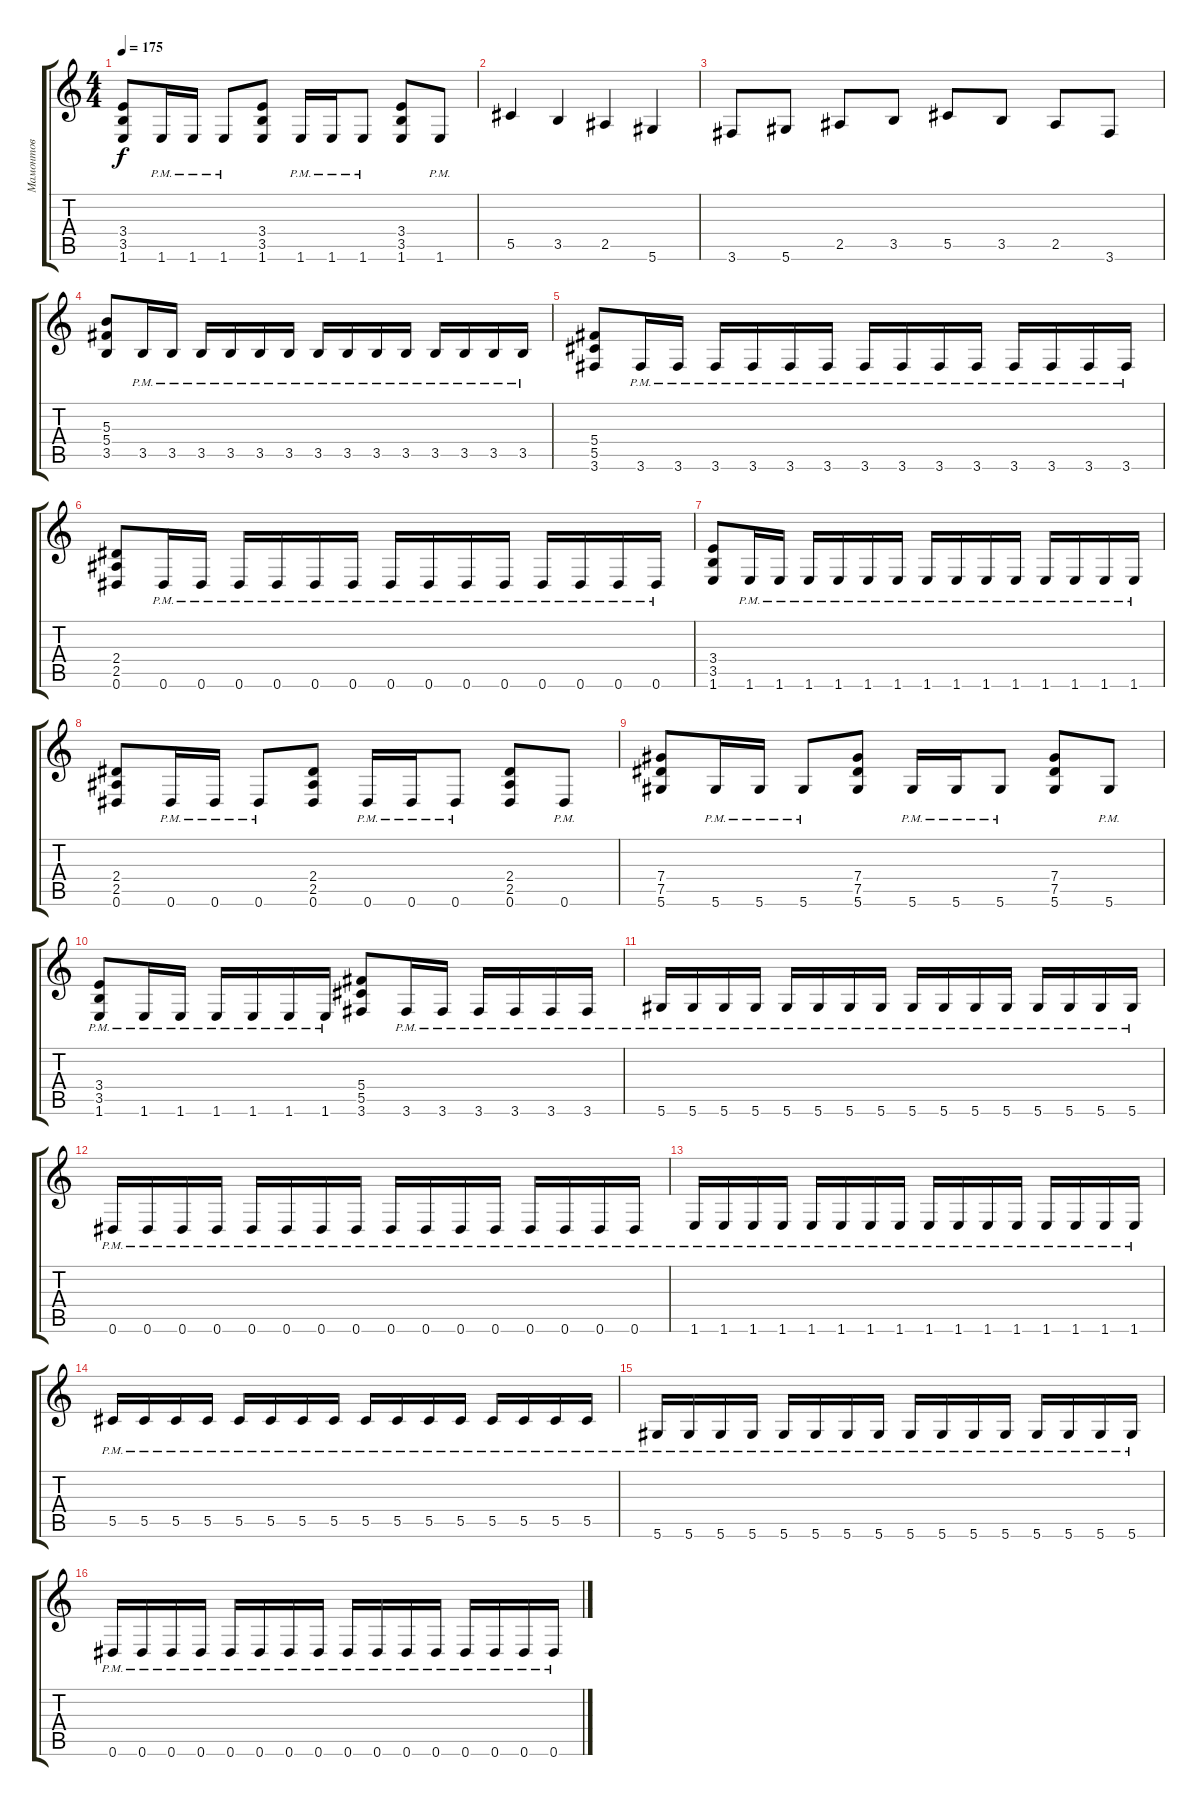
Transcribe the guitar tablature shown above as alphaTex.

\track ("Мамонтов" "Мамонтов") {instrument distortionguitar}
\staff {score tabs}
\tuning (Eb4 Bb3 Gb3 Db3 Ab2 Eb2) {hide}
\ts (4 4)
\tempo 175
\clef g2
\ks c
(3.4 3.5 1.6).8{dy f} 1.6{pm}.16 1.6{pm}.16 1.6{pm}.8 (3.4 3.5 1.6).8 1.6{pm}.16 1.6{pm}.16 1.6{pm}.8 (3.4 3.5 1.6).8 1.6{pm}.8 |
5.5.4 3.5.4 2.5.4 5.6.4 |
3.6.8 5.6.8 2.5.8 3.5.8 5.5.8 3.5.8 2.5.8 3.6.8 |
(5.3 5.4 3.5).8 3.5{pm}.16 3.5{pm}.16 3.5{pm}.16 3.5{pm}.16 3.5{pm}.16 3.5{pm}.16 3.5{pm}.16 3.5{pm}.16 3.5{pm}.16 3.5{pm}.16 3.5{pm}.16 3.5{pm}.16 3.5{pm}.16 3.5{pm}.16 |
(5.4 5.5 3.6).8 3.6{pm}.16 3.6{pm}.16 3.6{pm}.16 3.6{pm}.16 3.6{pm}.16 3.6{pm}.16 3.6{pm}.16 3.6{pm}.16 3.6{pm}.16 3.6{pm}.16 3.6{pm}.16 3.6{pm}.16 3.6{pm}.16 3.6{pm}.16 |
(2.4 2.5 0.6).8 0.6{pm}.16 0.6{pm}.16 0.6{pm}.16 0.6{pm}.16 0.6{pm}.16 0.6{pm}.16 0.6{pm}.16 0.6{pm}.16 0.6{pm}.16 0.6{pm}.16 0.6{pm}.16 0.6{pm}.16 0.6{pm}.16 0.6{pm}.16 |
(3.4 3.5 1.6).8 1.6{pm}.16 1.6{pm}.16 1.6{pm}.16 1.6{pm}.16 1.6{pm}.16 1.6{pm}.16 1.6{pm}.16 1.6{pm}.16 1.6{pm}.16 1.6{pm}.16 1.6{pm}.16 1.6{pm}.16 1.6{pm}.16 1.6{pm}.16 |
(2.4 2.5 0.6).8 0.6{pm}.16 0.6{pm}.16 0.6{pm}.8 (2.4 2.5 0.6).8 0.6{pm}.16 0.6{pm}.16 0.6{pm}.8 (2.4 2.5 0.6).8 0.6{pm}.8 |
(7.4 7.5 5.6).8 5.6{pm}.16 5.6{pm}.16 5.6{pm}.8 (7.4 7.5 5.6).8 5.6{pm}.16 5.6{pm}.16 5.6{pm}.8 (7.4 7.5 5.6).8 5.6{pm}.8 |
(3.4{pm} 3.5{pm} 1.6{pm}).8 1.6{pm}.16 1.6{pm}.16 1.6{pm}.16 1.6{pm}.16 1.6{pm}.16 1.6{pm}.16 (5.4 5.5 3.6).8 3.6{pm}.16 3.6{pm}.16 3.6{pm}.16 3.6{pm}.16 3.6{pm}.16 3.6{pm}.16 |
5.6{pm}.16 5.6{pm}.16 5.6{pm}.16 5.6{pm}.16 5.6{pm}.16 5.6{pm}.16 5.6{pm}.16 5.6{pm}.16 5.6{pm}.16 5.6{pm}.16 5.6{pm}.16 5.6{pm}.16 5.6{pm}.16 5.6{pm}.16 5.6{pm}.16 5.6{pm}.16 |
0.6{pm}.16 0.6{pm}.16 0.6{pm}.16 0.6{pm}.16 0.6{pm}.16 0.6{pm}.16 0.6{pm}.16 0.6{pm}.16 0.6{pm}.16 0.6{pm}.16 0.6{pm}.16 0.6{pm}.16 0.6{pm}.16 0.6{pm}.16 0.6{pm}.16 0.6{pm}.16 |
1.6{pm}.16 1.6{pm}.16 1.6{pm}.16 1.6{pm}.16 1.6{pm}.16 1.6{pm}.16 1.6{pm}.16 1.6{pm}.16 1.6{pm}.16 1.6{pm}.16 1.6{pm}.16 1.6{pm}.16 1.6{pm}.16 1.6{pm}.16 1.6{pm}.16 1.6{pm}.16 |
5.5{pm}.16 5.5{pm}.16 5.5{pm}.16 5.5{pm}.16 5.5{pm}.16 5.5{pm}.16 5.5{pm}.16 5.5{pm}.16 5.5{pm}.16 5.5{pm}.16 5.5{pm}.16 5.5{pm}.16 5.5{pm}.16 5.5{pm}.16 5.5{pm}.16 5.5{pm}.16 |
5.6{pm}.16 5.6{pm}.16 5.6{pm}.16 5.6{pm}.16 5.6{pm}.16 5.6{pm}.16 5.6{pm}.16 5.6{pm}.16 5.6{pm}.16 5.6{pm}.16 5.6{pm}.16 5.6{pm}.16 5.6{pm}.16 5.6{pm}.16 5.6{pm}.16 5.6{pm}.16 |
0.6{pm}.16 0.6{pm}.16 0.6{pm}.16 0.6{pm}.16 0.6{pm}.16 0.6{pm}.16 0.6{pm}.16 0.6{pm}.16 0.6{pm}.16 0.6{pm}.16 0.6{pm}.16 0.6{pm}.16 0.6{pm}.16 0.6{pm}.16 0.6{pm}.16 0.6{pm}.16
